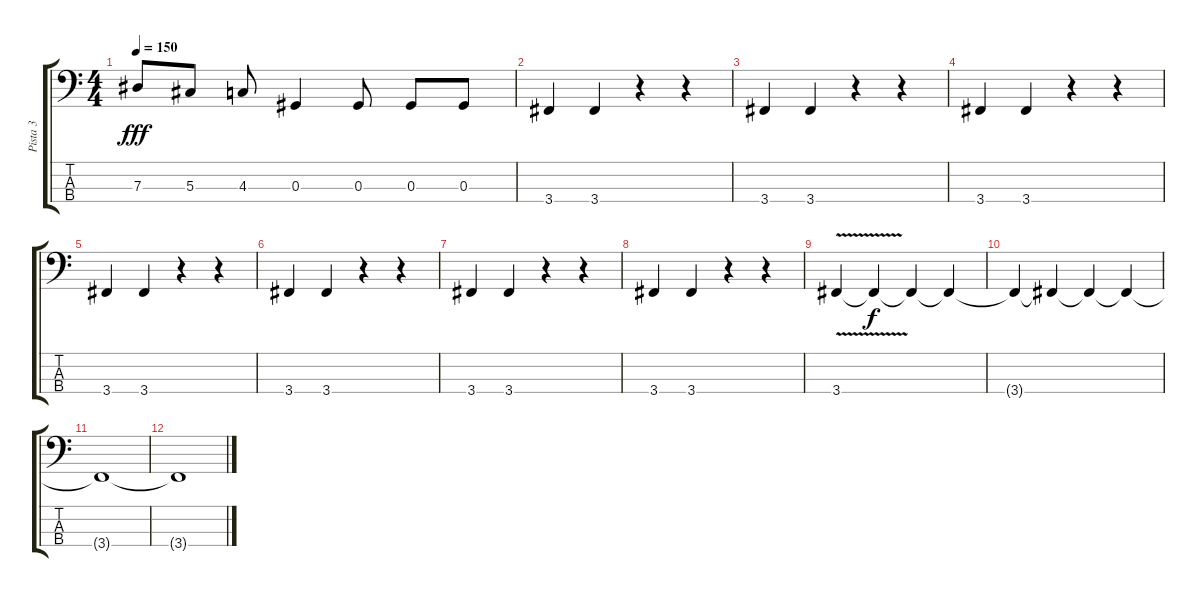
\track ("Pista 3" "Pista 3") {instrument electricbasspick}
\staff {score tabs}
\tuning (Gb2 Db2 Ab1 Eb1) {hide}
\ts (4 4)
\tempo 150
\clef f4
\ks c
7.3.8{dy fff} 5.3.8 4.3.8 0.3.4 0.3.8 0.3.8 0.3.8 |
3.4.4 3.4.4 r.4 r.4 |
3.4.4 3.4.4 r.4 r.4 |
3.4.4 3.4.4 r.4 r.4 |
3.4.4 3.4.4 r.4 r.4 |
3.4.4 3.4.4 r.4 r.4 |
3.4.4 3.4.4 r.4 r.4 |
3.4.4 3.4.4 r.4 r.4 |
3.4{v}.4 3.4{t}.4{dy f} 3.4{t}.4 3.4{t}.4 |
3.4{t}.4 3.4{t}.4 3.4{t}.4 3.4{t}.4 |
3.4{t}.1 |
3.4{t}.1
